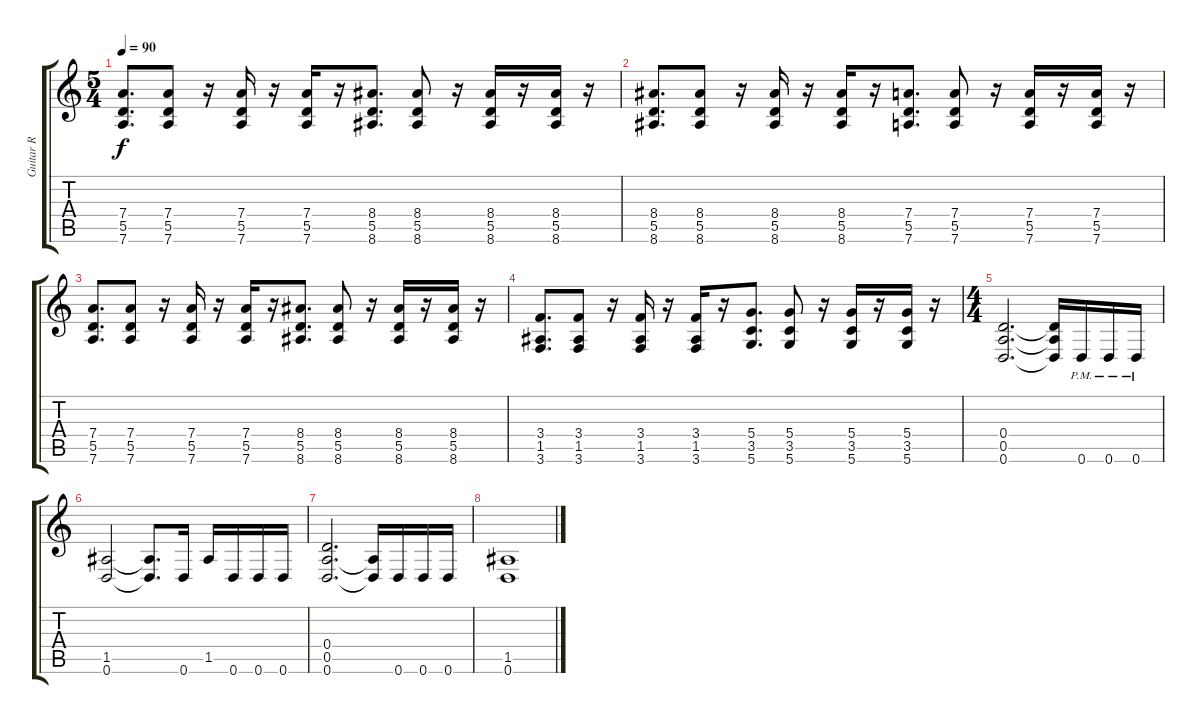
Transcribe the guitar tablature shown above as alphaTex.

\track ("Guitar R" "Guitar R") {instrument distortionguitar}
\staff {score tabs}
\tuning (E4 B3 G3 D3 A2 D2) {hide}
\ts (5 4)
\tempo 90
\clef g2
\ks c
(7.4 5.5 7.6).8{d dy f} (7.4 5.5 7.6).8 r.16 (7.4 5.5 7.6).16 r.16 (7.4 5.5 7.6).16 r.16 (8.4 5.5 8.6).8{d} (8.4 5.5 8.6).8 r.16 (8.4 5.5 8.6).16 r.16 (8.4 5.5 8.6).16 r.16 |
(8.4 5.5 8.6).8{d} (8.4 5.5 8.6).8 r.16 (8.4 5.5 8.6).16 r.16 (8.4 5.5 8.6).16 r.16 (7.4 5.5 7.6).8{d} (7.4 5.5 7.6).8 r.16 (7.4 5.5 7.6).16 r.16 (7.4 5.5 7.6).16 r.16 |
(7.4 5.5 7.6).8{d} (7.4 5.5 7.6).8 r.16 (7.4 5.5 7.6).16 r.16 (7.4 5.5 7.6).16 r.16 (8.4 5.5 8.6).8{d} (8.4 5.5 8.6).8 r.16 (8.4 5.5 8.6).16 r.16 (8.4 5.5 8.6).16 r.16 |
(3.4 1.5 3.6).8{d} (3.4 1.5 3.6).8 r.16 (3.4 1.5 3.6).16 r.16 (3.4 1.5 3.6).16 r.16 (5.4 3.5 5.6).8{d} (5.4 3.5 5.6).8 r.16 (5.4 3.5 5.6).16 r.16 (5.4 3.5 5.6).16 r.16 |
\ts (4 4)
(0.4 0.5 0.6).2{d} (0.4{t} 0.5{t} 0.6{t}).16 0.6{pm}.16 0.6{pm}.16 0.6{pm}.16 |
(1.5 0.6).2 (1.5{t} 0.6{t}).8{d} 0.6.16 1.5.16 0.6.16 0.6.16 0.6.16 |
(0.4 0.5 0.6).2{d} (0.5{t} 0.6{t}).16 0.6.16 0.6.16 0.6.16 |
(1.5 0.6).1
